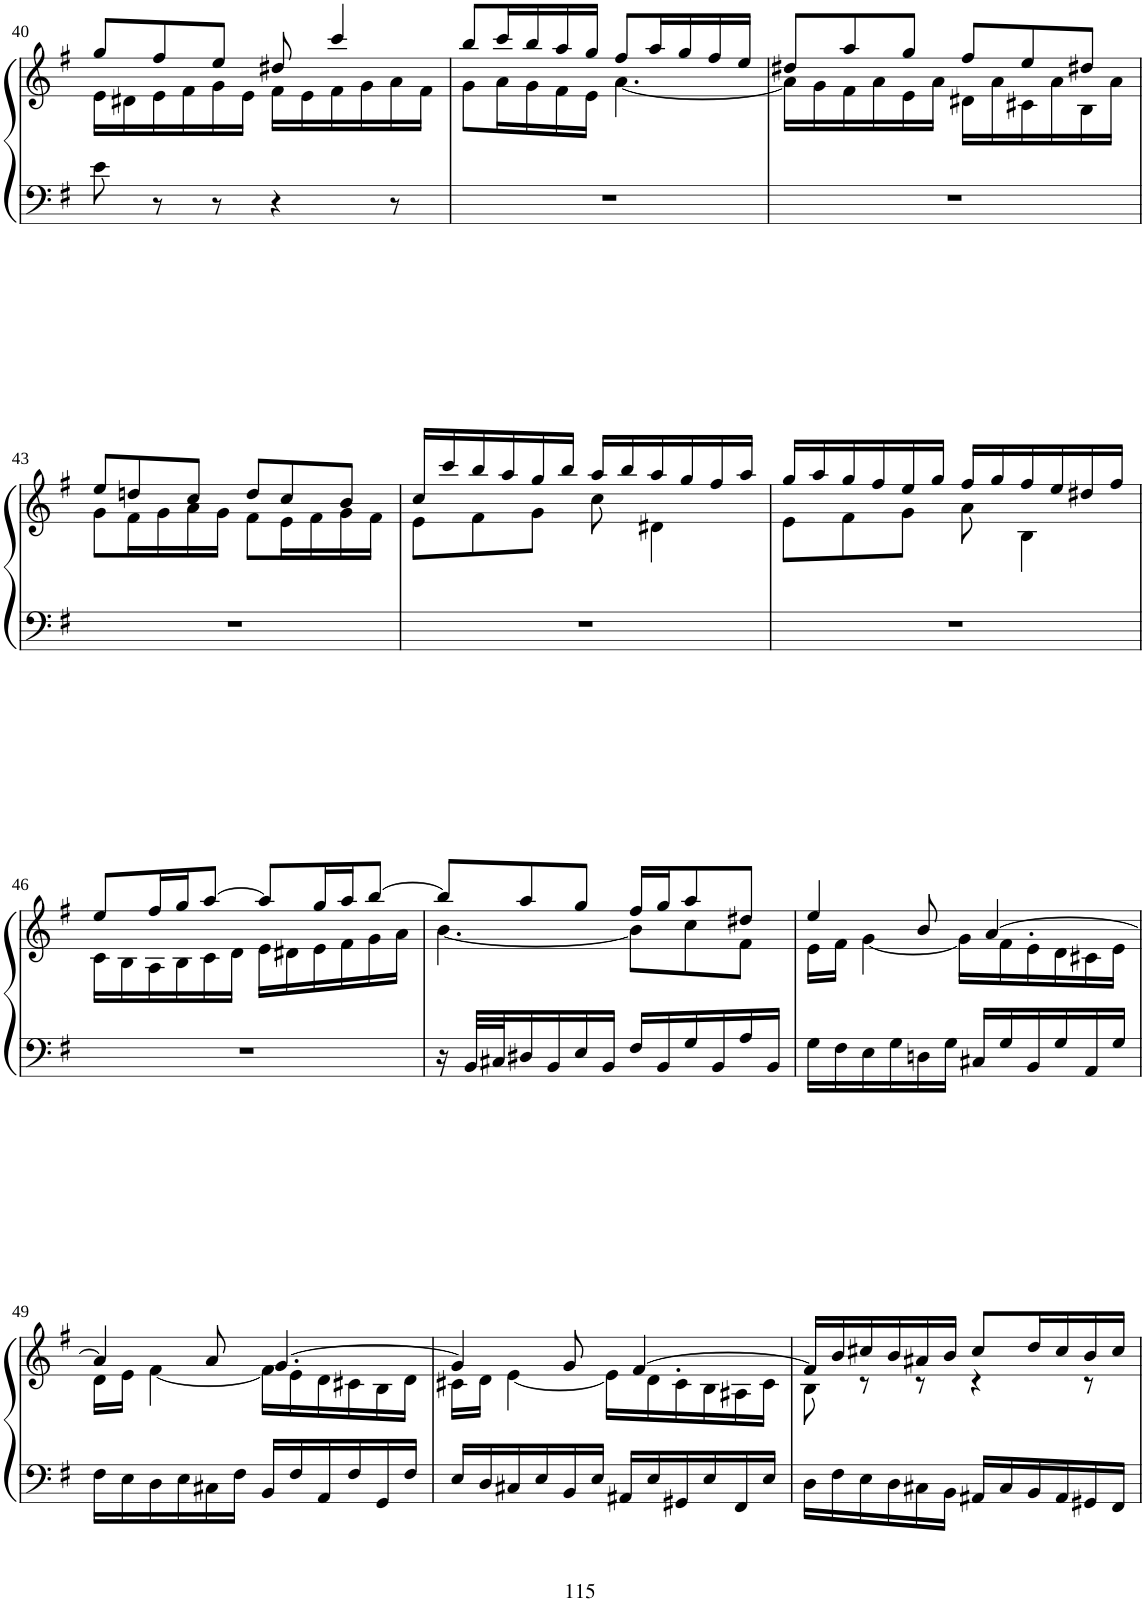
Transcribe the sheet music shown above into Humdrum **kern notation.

**kern	**kern
*part1	*part1
*staff2	*staff1
*I"Piano	*
*I'Pno	*
!!LO:PB:g=z
*clefF4	*clefG2
*k[f#]	*k[f#]
*M6/8	*M6/8
=40	=40
*	*^
8e\	8gg/L	16e\LL
.	.	16d#X\
8r	8ff#/	16e\
.	.	16f#\
8r	8ee/J	16g\
.	.	16e\JJ
4r	8dd#X/	16f#\LL
.	.	16e\
.	4ccc/	16f#\
.	.	16g\
8r	.	16a\
.	.	16f#\JJ
=41	=41	=41
2.r	8bb/L	8g\L
.	16ccc/L	16a\L
.	16bb/	16g\
.	16aa/	16f#\
.	16gg/JJ	16e\JJ
.	8ff#/L	[4.a\
.	16aa/L	.
.	16gg/	.
.	16ff#/	.
.	16ee/JJ	.
=42	=42	=42
2.r	8dd#X/L	16a\LL]
.	.	16g\
.	8aa/	16f#\
.	.	16a\
.	8gg/J	16e\
.	.	16a\JJ
.	8ff#/L	16d#X\LL
.	.	16a\
.	8ee/	16c#X\
.	.	16a\
.	8dd#X/J	16B\
.	.	16a\JJ
!!LO:LB:g=z	!!
=43	=43	=43
2.r	8ee/L	8g\L
.	8ddn/	16f#\L
.	.	16g\
.	8cc/J	16a\
.	.	16g\JJ
.	8dd/L	8f#\L
.	8cc/	16e\L
.	.	16f#\
.	8b/J	16g\
.	.	16f#\JJ
=44	=44	=44
2.r	16cc/LL	8e\L
.	16ccc/	.
.	16bb/	8f#\
.	16aa/	.
.	16gg/	8g\J
.	16bb/JJ	.
.	16aa/LL	8cc\
.	16bb/	.
.	16aa/	4d#X\
.	16gg/	.
.	16ff#/	.
.	16aa/JJ	.
=45	=45	=45
2.r	16gg/LL	8e\L
.	16aa/	.
.	16gg/	8f#\
.	16ff#/	.
.	16ee/	8g\J
.	16gg/JJ	.
.	16ff#/LL	8a\
.	16gg/	.
.	16ff#/	4B\
.	16ee/	.
.	16dd#X/	.
.	16ff#/JJ	.
!!LO:LB:g=z	!!
=46	=46	=46
2.r	8ee/L	16c\LL
.	.	16B\
.	16ff#/L	16A\
.	16gg/J	16B\
.	[8aa/J	16c\
.	.	16d\JJ
.	8aa/L]	16e\LL
.	.	16d#X\
.	16gg/L	16e\
.	16aa/J	16f#\
.	[8bb/J	16g\
.	.	16a\JJ
=47	=47	=47
16r	8bb/L]	[4.b\
32BB/LLL	.	.
32C#X/J	.	.
16D#X/	8aa/	.
16BB/	.	.
16E/	8gg/J	.
16BB/JJ	.	.
16F#/LL	16ff#/LL	8b\L]
16BB/	16gg/J	.
16G/	8aa/	8cc\
16BB/	.	.
16A/	8dd#X/J	8f#\J
16BB/JJ	.	.
=48	=48	=48
16G\LL	4ee/	16e\LL
16F#\	.	16f#\JJ
16E\	.	[4g\
16G\	.	.
16Dn\	8b/	.
16G\JJ	.	.
16C#X/LL	[4.a/	16g\LL]
16G/	.	16f#\
16BB/	.	16e\
16G/	.	16d\
16AA/	.	16c#X\
16G/JJ	.	16e\JJ
!!LO:LB:g=z	!!
=49	=49	=49
16F#\LL	4a/]	16d\LL
16E\	.	16e\JJ
16D\	.	[4f#\
16E\	.	.
16C#X\	8a/	.
16F#\JJ	.	.
16BB/LL	[4.g/	16f#\LL]
16F#/	.	16e\
16AA/	.	16d\
16F#/	.	16c#X\
16GG/	.	16B\
16F#/JJ	.	16d\JJ
=50	=50	=50
16E/LL	4g/]	16c#X\LL
16D/	.	16d\JJ
16C#X/	.	[4e\
16E/	.	.
16BB/	8g/	.
16E/JJ	.	.
16AA#X/LL	[4.f#/	16e\LL]
16E/	.	16d\
16GG#X/	.	16c#\
16E/	.	16B\
16FF#/	.	16A#X\
16E/JJ	.	16c#\JJ
=51	=51	=51
16D\LL	16f#/LL]	8B\
16F#\	16b/	.
16E\	16cc#X/	8r
16D\	16b/	.
16C#X\	16a#X/	8r
16BB\JJ	16b/JJ	.
16AA#X/LL	8cc#/L	4r
16C#/	.	.
16BB/	16dd/L	.
16AA#/	16cc#/	.
16GG#X/	16b/	8r
16FF#/JJ	16cc#/JJ	.
*	*v	*v
=	=
*-	*-
